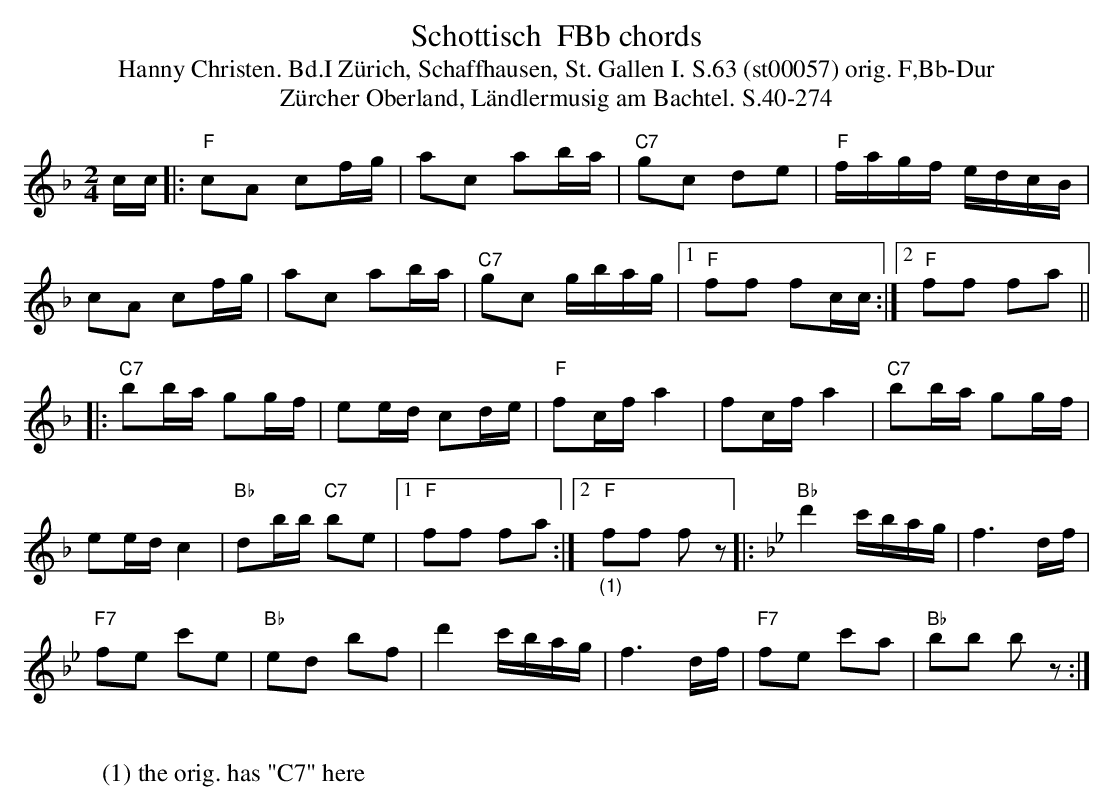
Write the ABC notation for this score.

X:1
T: Schottisch  FBb chords
T:Hanny Christen. Bd.I Zürich, Schaffhausen, St. Gallen I. S.63 (st00057) orig. F,Bb-Dur
T: Z\"urcher Oberland, L\"andlermusig am Bachtel. S.40-274
M:2/4
L:1/16
K:F %%MIDI gchordon
cc |:"F"c2A2 c2fg | a2c2 a2ba | "C7"g2c2 d2e2 | "F"fagf edcB |
c2A2 c2fg | a2c2 a2ba | "C7"g2c2 gbag |1 "F"f2f2 f2cc :|2 "F"f2f2 f2a2 ||
|:
"C7"b2ba g2gf | e2ed c2de | "F"f2cfa4 | f2cfa4 | "C7"b2ba g2gf |
e2edc4 | "Bb"d2bb "C7"b2e2 |1 "F"f2f2 f2a2 :|2 "_(1)""F"f2f2 f2z2 |: [K:Bb] "Bb"d'4 c'bag | f6df |
"F7"f2e2 c'2e2 | "Bb"e2d2 b2f2 | d'4c'bag | f6df | "F7"f2e2 c'2a2 | "Bb"b2b2 b2z2 :|
W:
W: (1) the orig. has "C7" here
